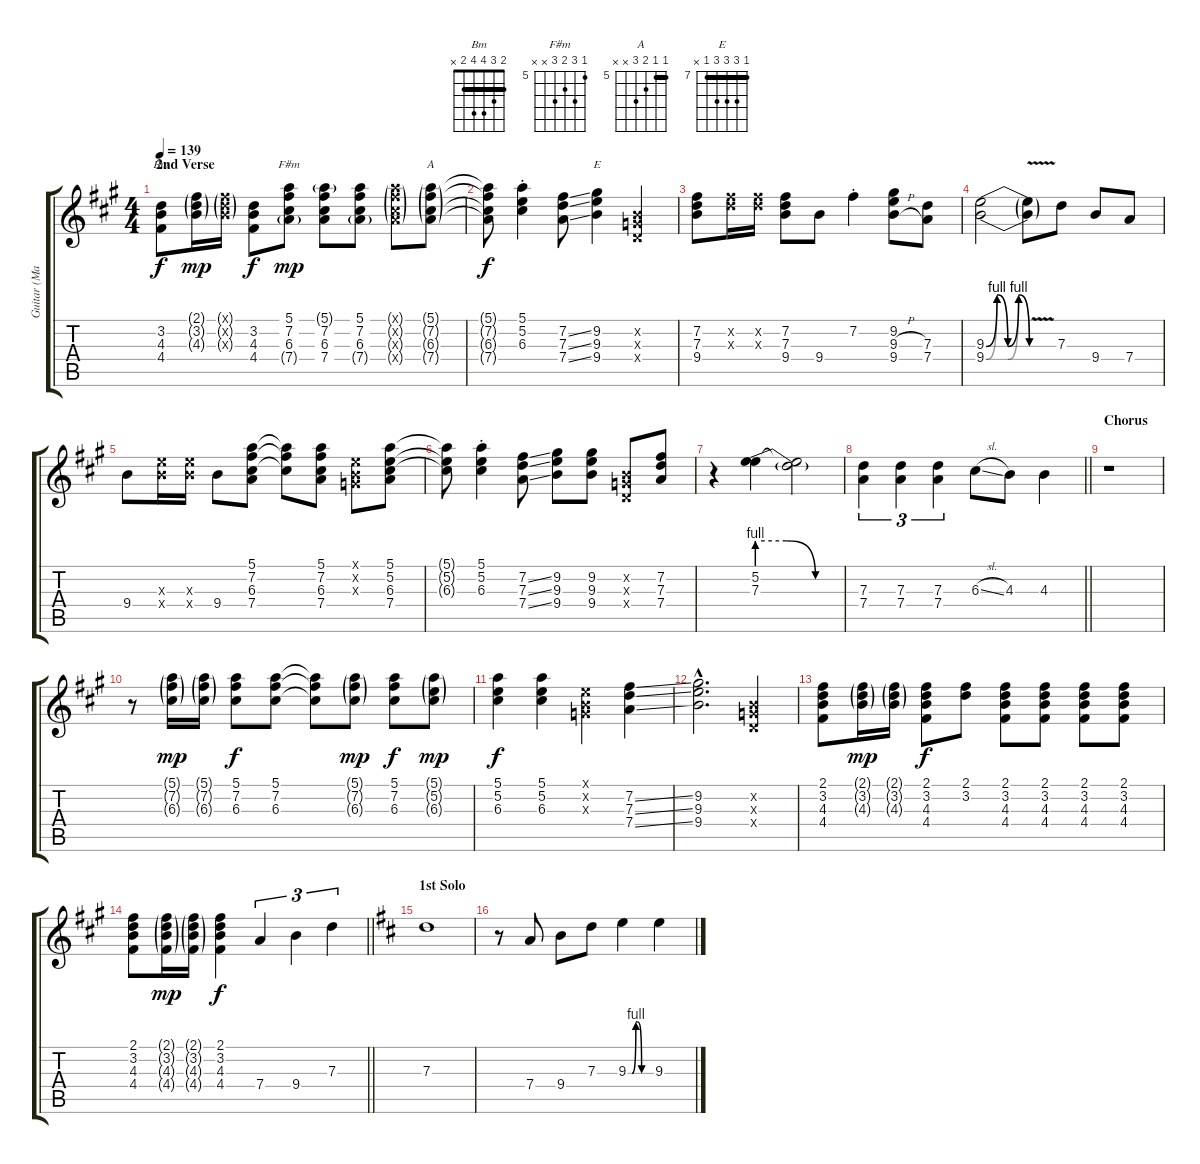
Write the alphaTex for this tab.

\track ("Guitar (Mark)" "Guitar (Ma") {instrument electricguitarclean}
\staff {score tabs}
\tuning (E4 B3 G3 D3 A2 E2) {hide}
\chord ("Bm" 2 3 4 4 2 x) {barre 2}
\chord ("F#m" 5 7 6 7 x x) {firstfret 5}
\chord ("A" 5 5 6 7 x x) {firstfret 5 barre 5}
\chord ("E" 7 9 9 9 7 x) {firstfret 7 barre 7}
\ts (4 4)
\section ("" "2nd Verse")
\tempo 139
\clef g2
\ks a
(3.2 4.3 4.4).8{ch "Bm" dy f} (2.1{g} 3.2{g} 4.3{g}).16{dy mp} (2.1{g x} 3.2{g x} 4.3{g x}).16 (3.2 4.3 4.4).8{dy f} (5.1 7.2 6.3 7.4{g}).8{ch "F#m" dy mp} (5.1{g} 7.2 6.3 7.4).8 (5.1 7.2 6.3 7.4{g}).8 (5.1{g x} 7.2{g x} 6.3{g x} 7.4{g x}).8 (5.1{g} 7.2{g} 6.3{g} 7.4{g}).8{ch "A"} |
(5.1{t} 7.2{t} 6.3{t} 7.4{t}).8{dy f} (5.1{st} 5.2{st} 6.3{st}).4 (7.2{ss} 7.3{ss} 7.4{ss}).8 (9.2 9.3 9.4).4{ch "E"} (0.2{x} 0.3{x} 0.4{x}).4 |
(7.2 7.3 9.4).8 (7.2{x} 7.3{x}).16 (7.2{x} 7.3{x}).16 (7.2 7.3 9.4).8 9.4.8 7.2{st}.4 (9.2 9.3{h} 9.4{h}).8 (7.3 7.4).8 |
(9.3{be (custom 0 0 15 4 30 0 45 4 60 0)} 9.4{be (custom 0 0 15 4 30 0 45 4 60 0)}).2 (9.3{v t} 9.4{v t}).8 7.3.8 9.4.8 7.4.8 |
9.4.8 (9.3{x} 9.4{x}).16 (9.3{x} 9.4{x}).16 9.4.8 (5.1 7.2 6.3 7.4).8 (5.1{t} 7.2{t} 6.3{t}).8 (5.1 7.2 6.3 7.4).8 (0.1{x} 0.2{x} 0.3{x}).8 (5.1 5.2 6.3 7.4).8 |
(5.1{t} 5.2{t} 6.3{t}).8 (5.1{st} 5.2{st} 6.3{st}).4 (7.2{ss} 7.3{ss} 7.4{ss}).8 (9.2 9.3 9.4).8 (9.2 9.3 9.4).8 (0.2{x} 0.3{x} 0.4{x}).8 (7.2 7.3 7.4).8 |
r.4 (5.2 7.3{be (custom 0 4 20 4 40 0 60 0)}).4 (5.2{t} 7.3{t}).2 |
\barLineRight lightlight
(7.3 7.4).4{tu (3 2)} (7.3 7.4).4{tu (3 2)} (7.3 7.4).4{tu (3 2)} 6.3{sl}.8 4.3.8 4.3.4 |
\section ("" "Chorus")
r.1 |
r.8 (5.1{g} 7.2{g} 6.3{g}).16{dy mp} (5.1{g} 7.2{g} 6.3{g}).16 (5.1 7.2 6.3).8{dy f} (5.1 7.2 6.3).8 (5.1{t} 7.2{t} 6.3{t}).8 (5.1{g} 7.2{g} 6.3{g}).8{dy mp} (5.1 7.2 6.3).8{dy f} (5.1{g} 5.2{g} 6.3{g}).8{dy mp} |
(5.1 5.2 6.3).4{dy f} (5.1 5.2 6.3).4 (0.1{x} 0.2{x} 0.3{x}).4 (7.2{ss} 7.3{ss} 7.4{ss}).4 |
(9.2{hac} 9.3{hac} 9.4{hac}).2{d} (0.2{x} 0.3{x} 0.4{x}).4 |
(2.1 3.2 4.3 4.4).8 (2.1{g} 3.2{g} 4.3{g}).16{dy mp} (2.1{g} 3.2{g} 4.3{g}).16 (2.1 3.2 4.3 4.4).8{dy f} (2.1 3.2).8 (2.1 3.2 4.3 4.4).8 (2.1 3.2 4.3 4.4).8 (2.1 3.2 4.3 4.4).8 (2.1 3.2 4.3 4.4).8 |
\barLineRight lightlight
(2.1 3.2 4.3 4.4).8 (2.1{g} 3.2{g} 4.3{g} 4.4{g}).16{dy mp} (2.1{g} 3.2{g} 4.3{g} 4.4{g}).16 (2.1 3.2 4.3 4.4).4{dy f} 7.4.4{tu (3 2)} 9.4.4{tu (3 2)} 7.3.4{tu (3 2)} |
\section ("" "1st Solo")
\ks d
7.3.1 |
r.8 7.4.8 9.4.8 7.3.8 9.3{be (custom 0 0 10 0 20 4 25 4 35 0 60 0)}.4 9.3.4
